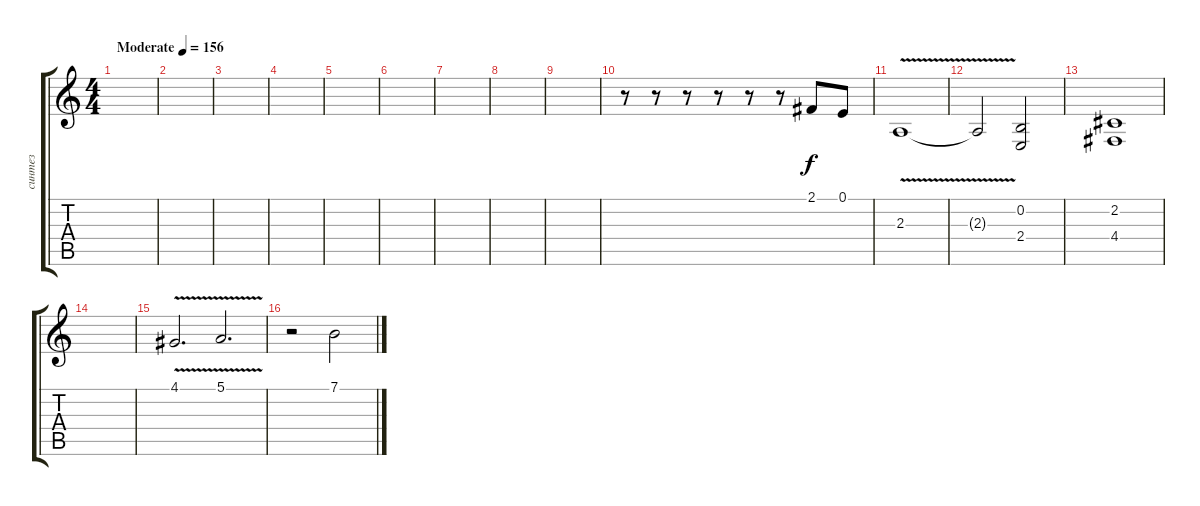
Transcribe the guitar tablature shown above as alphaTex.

\track ("синтез" "синтез") {instrument synthbrass1}
\staff {score tabs}
\tuning (E4 B3 G3 D3 A2 D2) {hide}
\ts (4 4)
\tempo (156 "Moderate")
\clef g2
\ks c
|
|
|
|
|
|
|
|
|
r.8 r.8 r.8 r.8 r.8 r.8 2.1.8 0.1.8 |
2.3{v}.1 |
2.3{t}.2 (0.2 2.4).2 |
(2.2 4.4).1 |
|
4.1{v}.2{d} 5.1{v}.2{d} |
r.2 7.1.2
